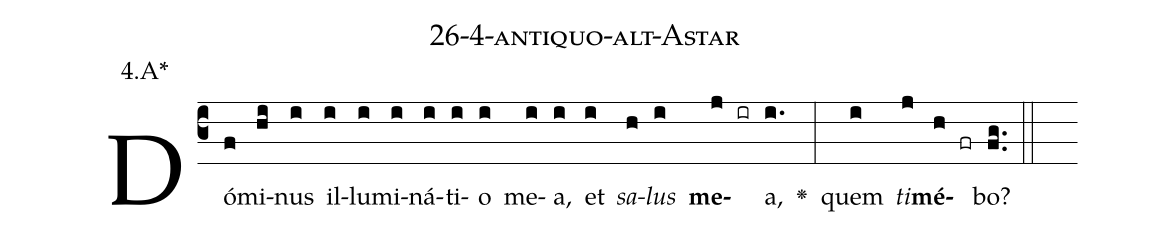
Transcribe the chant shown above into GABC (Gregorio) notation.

name: 26-4-antiquo-alt-Astar;
annotation: 4.A*;
%%
(c3)Dó(f)mi(hi)nus(i) il(i)lu(i)mi(i)ná(i)ti(i)o(i) me(i)a,(i) et(i) <i>sa</i>(h)<i>lus</i>(i) <b>me</b>(j ir)a,(i.) <v>\greheightstar</v>(:) quem(i) <i>ti</i>(j)<b>mé</b>(h fr)bo?(fg..) (::)


%E(i) u(h) o(i) u(j) a(h) e.(fg..) (::)
